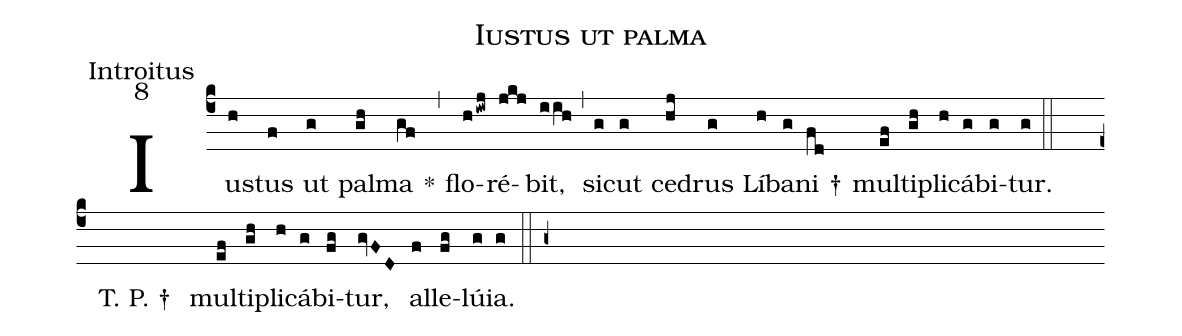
name:Iustus ut palma;
office-part:Introitus;
mode:8;
%%
(c4) Ius(h)tus(f) ut(g) pal(gh)ma(gf) *(,) flo(hiwj)ré(jkj)bit,(iih) (,) sic(g)ut(g) ce(hj)drus(g) Lí(h)ba(g)ni(fd) †() mul(ef)ti(gh)pli(h)cá(g)bi(g)tur.(g) (::) () T. P. † () mul(ef)ti(gh)pli(h)cá(g)bi(fg)tur,(gvFD) al(f)le(fg)lú(g)ia.(g) (::g+)
